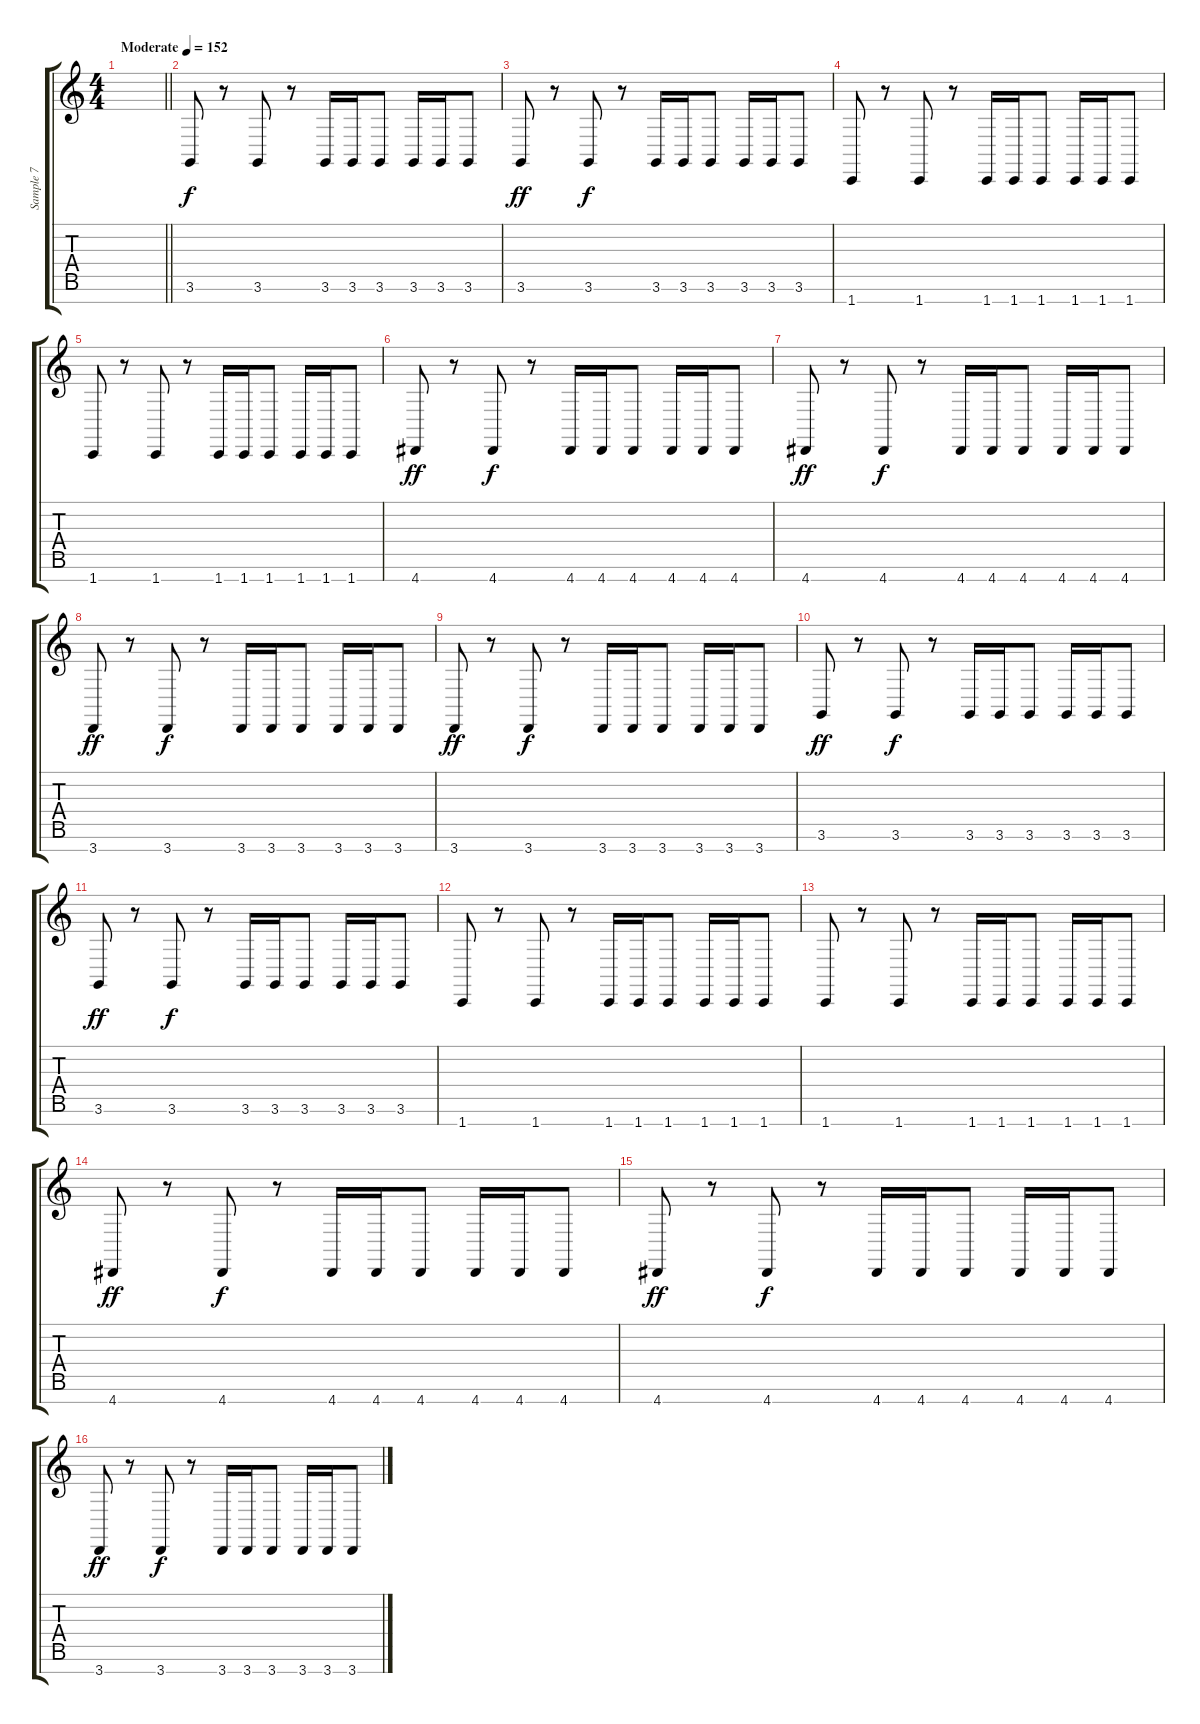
\track ("Sample 7" "Sample 7") {instrument lead2sawtooth}
\staff {score tabs}
\tuning (E4 B3 G3 D3 A2 E2 B1) {hide}
\ts (4 4)
\tempo (152 "Moderate")
\clef g2
\barLineRight lightlight
\ks c
|
\section ("" " ")
3.6.8 r.8 3.6.8{dy f} r.8 3.6.16 3.6.16 3.6.8 3.6.16 3.6.16 3.6.8 |
3.6.8{dy ff} r.8 3.6.8{dy f} r.8 3.6.16 3.6.16 3.6.8 3.6.16 3.6.16 3.6.8 |
1.7.8 r.8 1.7.8 r.8 1.7.16 1.7.16 1.7.8 1.7.16 1.7.16 1.7.8 |
1.7.8 r.8 1.7.8 r.8 1.7.16 1.7.16 1.7.8 1.7.16 1.7.16 1.7.8 |
4.7.8{dy ff} r.8 4.7.8{dy f} r.8 4.7.16 4.7.16 4.7.8 4.7.16 4.7.16 4.7.8 |
4.7.8{dy ff} r.8 4.7.8{dy f} r.8 4.7.16 4.7.16 4.7.8 4.7.16 4.7.16 4.7.8 |
3.7.8{dy ff} r.8 3.7.8{dy f} r.8 3.7.16 3.7.16 3.7.8 3.7.16 3.7.16 3.7.8 |
3.7.8{dy ff} r.8 3.7.8{dy f} r.8 3.7.16 3.7.16 3.7.8 3.7.16 3.7.16 3.7.8 |
3.6.8{dy ff} r.8 3.6.8{dy f} r.8 3.6.16 3.6.16 3.6.8 3.6.16 3.6.16 3.6.8 |
3.6.8{dy ff} r.8 3.6.8{dy f} r.8 3.6.16 3.6.16 3.6.8 3.6.16 3.6.16 3.6.8 |
1.7.8 r.8 1.7.8 r.8 1.7.16 1.7.16 1.7.8 1.7.16 1.7.16 1.7.8 |
1.7.8 r.8 1.7.8 r.8 1.7.16 1.7.16 1.7.8 1.7.16 1.7.16 1.7.8 |
4.7.8{dy ff} r.8 4.7.8{dy f} r.8 4.7.16 4.7.16 4.7.8 4.7.16 4.7.16 4.7.8 |
4.7.8{dy ff} r.8 4.7.8{dy f} r.8 4.7.16 4.7.16 4.7.8 4.7.16 4.7.16 4.7.8 |
3.7.8{dy ff} r.8 3.7.8{dy f} r.8 3.7.16 3.7.16 3.7.8 3.7.16 3.7.16 3.7.8
